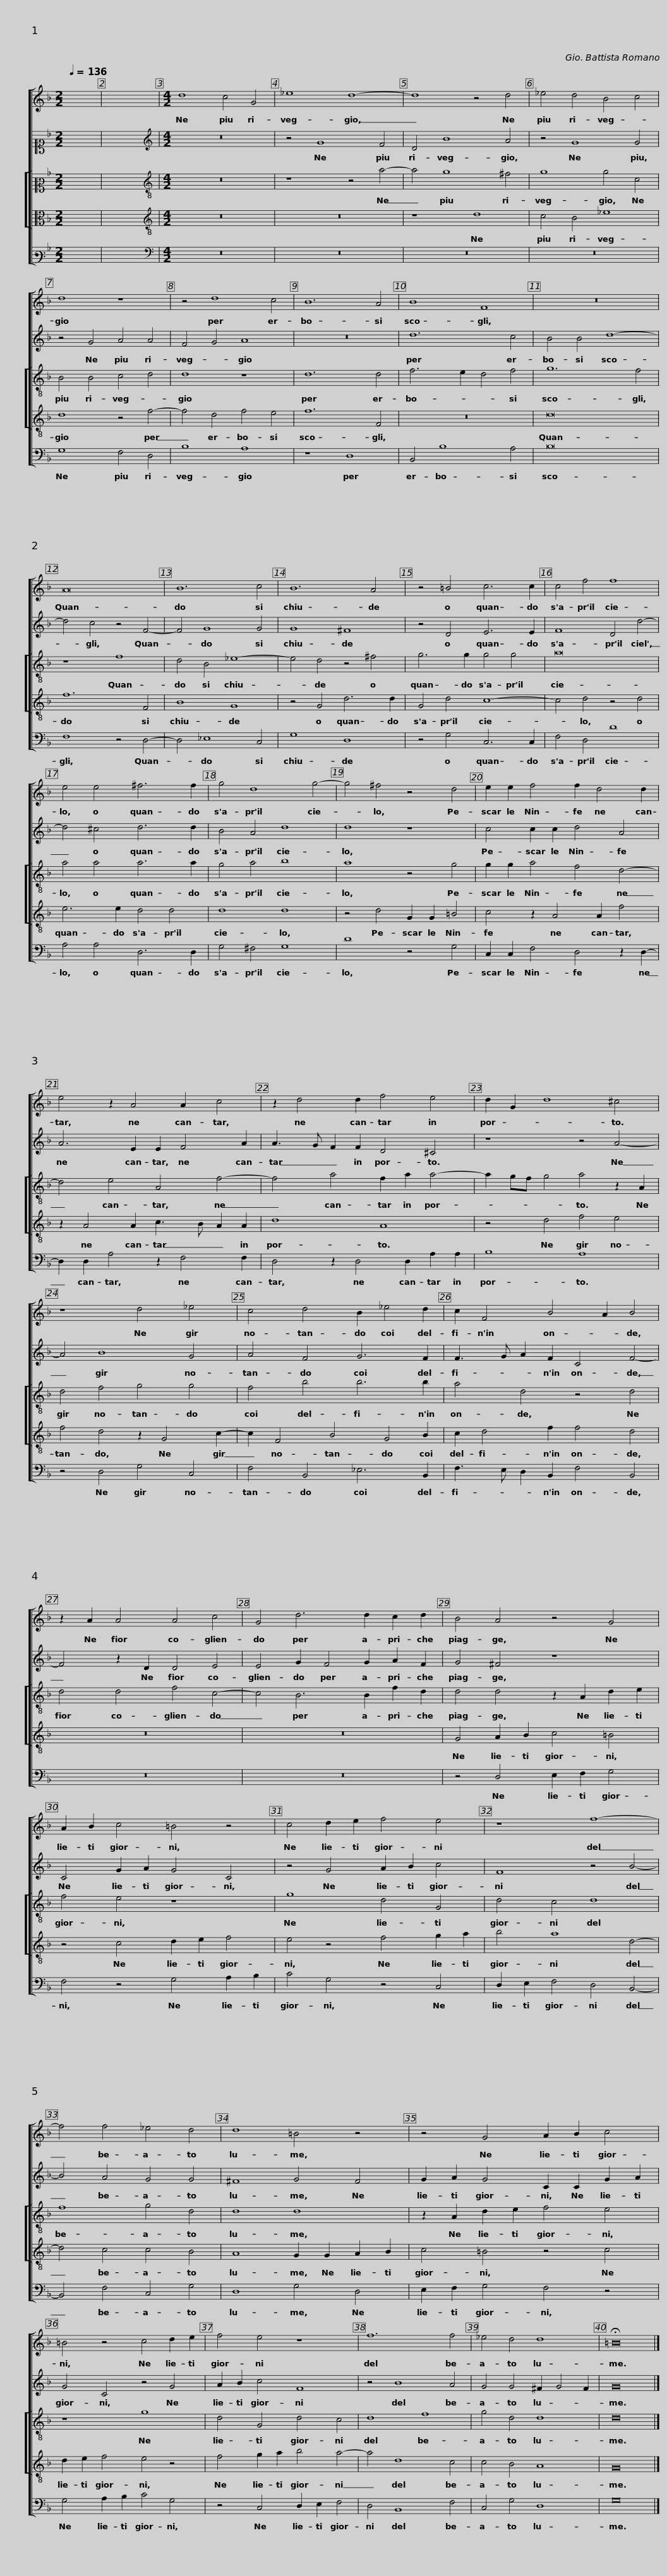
X:1
%%score [ 1 2 [ 3 4 ] 5 ]
L:1/8
Q:1/4=136
M:2/2
I:linebreak $
K:F
V:1 treble
V:2 alto1
V:3 alto2
V:4 alto
V:5 bass3
V:1
 x8 | x8 |[M:4/2] d8 c4 G4 | _e8 d8- | d8 z4 d4 | %5
 _e4 d4 B4 c4 | d8 z8 |$ z4 d8 c4 | B12 A4 | B8 F8 | %10
 z16 | A16 |$ B12 c4 | B12 A4 | z4 =B4 c6 c2 | %15
 c4 f4 f8 | e4 e4 ^f6 f2 |$ g4 d8 g4- | g4 ^f4 z4 d4 | e2 e2 f4 f2 d4 d2 | %20
 e4 z2 A4 A2 c4 |$ z2 d4 d2 f4 e4 |$ d2 G2 d8 ^c4 | z8 d4 _e4 | c4 d4 B2 _e4 d2 | %25
 c2 F4 B4 A2 B4 | z2 A2 A4 A4 c4 |$ G4 d6 d2 c2 d2 | B4 A4 z4 G4 | A2 B2 c4 =B4 z4 | %30
 c4 d2 e2 f4 e4 | z8 f8- |$ f4 f4 _e4 d4 | d8 =B4 z4 | z4 G4 A2 B2 c4 | %35
 =B4 z4 c4 d2 e2 |$ f4 e4 z8 | f12 f4 | _e4 d4 d8 | !fermata!=B16 |] %40
V:2
 x8 | x8 |[M:4/2][K:treble] z16 | z4 G8 F4 | D4 B8 A4 | %5
 z4 G8 G4 | z4 G4 A4 A4 |$ F4 G4 A8 | z16 | d12 c4 | %10
 B4 B4 d8- | d4 c4 z4 F4- |$ F4 G8 G4 | G8 ^F8 | z4 D4 E6 E2 | %15
 F8 D4 d4- | d4 ^c4 d6 d2 |$ B4 A4 d8 | d8 z8 | c4 c2 c2 d4 A4 | %20
 A6 E2 E2 F4 A2 |$ A3 G F2 F2 D4 ^C4 |$ z8 z4 A4- | A4 B8 G4 | A4 F4 G6 F2 | %25
 F3 G A2 F2 C4 F4- | F4 z2 D2 D4 E4 |$ E4 G2 F4 G2 A2 F2 | G4 ^F4 z8 | C4 G2 A2 G4 C4 | %30
 z4 G4 A2 B2 c4 | F8 z4 B4- |$ B4 A4 G4 G4 | ^F8 G4 F4 | G2 A2 G4 C2 C2 G2 A2 | %35
 G4 C4 z4 G4 |$ A2 B2 c4 F8 | z4 B8 A4 | G4 G4 ^F2 G4 F2 | G16 |] %40
V:3
 x8 | x8 |[M:4/2][K:treble-8] z16 | z8 z4 a4- | a4 g8 ^f4 | %5
 g8 g4 c4 | B4 B4 c4 d4 |$ d8 z8 | d12 d4 | f6 e2 d4 f4 | %10
 g12 f4 | z8 f8 |$ d4 B4 _e8- | e4 d4 z4 ^f4 | g6 g2 g4 g4 | %15
 a16 | a4 a4 a6 a2 |$ g4 a4 b8 | a8 z4 g4 | g2 g2 a4 f4 d4- | %20
 d4 e4 A4 f4- |$ f4 a4 f2 a2 a4- |$ a2 gf g4 a4 z2 A2 | d4 f4 g4 g4 | f4 b4 b6 b2 | %25
 a4 d4 z4 d4 | d4 d4 f4 c4- |$ c4 B6 B2 f2 d2 | d4 d4 z2 A2 d2 e2 | f4 e4 z8 | %30
 g8 d4 G4 | d4 c4 d8 |$ f8 g4 d4 | d8 d8 | z2 A2 d2 e2 f4 e4 | %35
 z8 g8 |$ d4 G4 d4 c4 | d8 f8 | g4 d4 d8 | d16 |] %40
V:4
 x8 | x8 |[M:4/2][K:treble-8] z16 | z16 | z8 d8 | %5
 c4 B4 _e8 | d8 z4 f4- |$ f4 d4 f4 e4 | f12 F4 | z16 | %10
 d16 | f12 F4 |$ B8 G8 | z4 G4 d6 d2 | G4 d4 c8- | %15
 c4 d4 z4 d4 | e6 e2 d4 d4 |$ d8 d8 | z4 d4 G2 G2 =B4 | c4 z2 A4 A2 f4 | %20
 z2 A4 A2 c3 B A2 A2 |$ d8 A8 |$ z4 d4 f4 e4 | f4 d4 z2 G4 c2- | c2 F4 B4 G4 B2 | %25
 c2 d4 f2 f4 d4 | z16 |$ z16 | G4 A2 B2 c4 =B4 | z4 c4 d2 e2 f4 | %30
 e4 z4 f4 g2 a2 | b4 a8 d4- |$ d4 c4 c4 B4 | A8 G2 G2 A2 B2 | c4 =B4 z4 c4 | %35
 d2 e2 f4 e4 z4 |$ f4 g2 a2 b4 a4- | a4 d8 c4 | c4 B4 A8 | G16 |] %40
V:5
 x8 | x8 |[M:4/2][K:bass] z16 | z16 | z16 | %5
 z16 | G,8 F,4 D,4 |$ B,8 A,8 | z8 D,8 | B,,4 B,8 A,4 | %10
 B,16 | F,8 z4 D,4- |$ D,4 _E,8 C,4 | G,8 D,8 | z4 G,4 C,6 C,2 | %15
 F,4 D,4 D8 | A,4 A,4 D,6 D,2 |$ G,4 ^F,4 G,8 | D8 z4 G,4 | C,2 C,2 F,4 D,4 z2 D,2- | %20
 D,2 D,2 A,4 z2 F,4 F,2 |$ D,4 z2 D,4 D,2 A,2 A,2 |$ B,8 A,8 | z4 D,4 G,4 C,4 | F,4 B,,4 _E,6 B,,2 | %25
 F,3 E, D,2 B,,2 F,4 B,,4 | z16 |$ z16 | z4 D,4 E,2 F,2 G,4 | F,4 z4 G,4 A,2 B,2 | %30
 C4 G,4 z4 C,4 | D,2 E,2 F,4 D,4 B,,4- |$ B,,4 F,4 C,4 G,4 | D,8 G,4 D,4 | E,2 F,2 G,4 F,4 z4 | %35
 G,4 A,2 B,2 C4 G,4 |$ z4 C,4 D,2 E,2 F,4 | D,4 B,,8 F,4 | C,4 G,4 D,8 | G,16 |] %40
